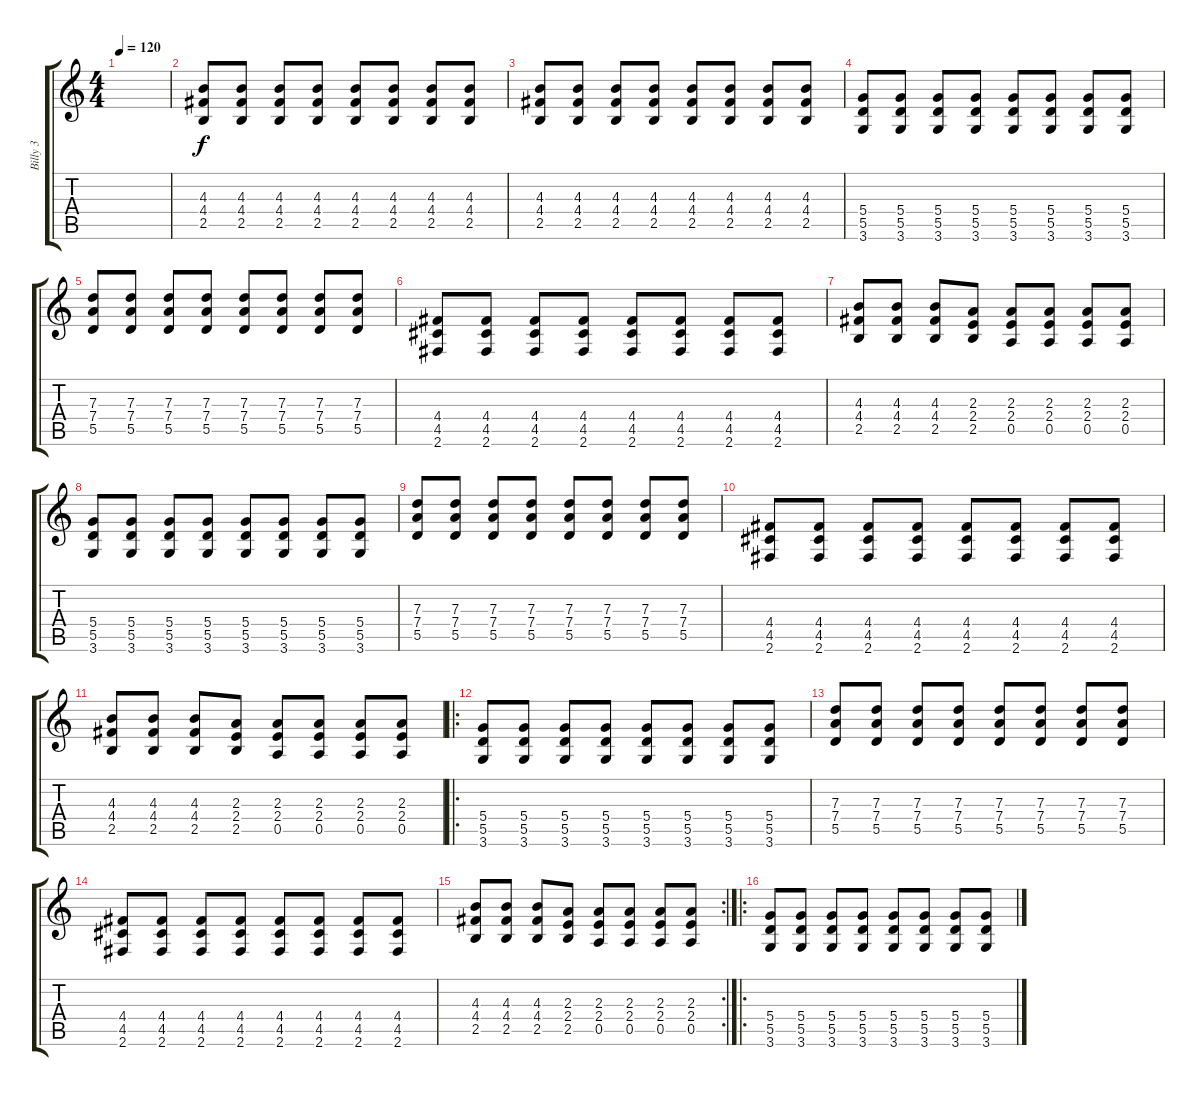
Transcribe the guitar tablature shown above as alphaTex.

\track ("Billy 3" "Billy 3") {instrument acousticguitarsteel}
\staff {score tabs}
\tuning (E4 B3 G3 D3 A2 E2) {hide}
\ts (4 4)
\tempo 120
\clef g2
\ks c
|
(4.3 4.4 2.5).8 (4.3 4.4 2.5).8 (4.3 4.4 2.5).8 (4.3 4.4 2.5).8 (4.3 4.4 2.5).8 (4.3 4.4 2.5).8 (4.3 4.4 2.5).8 (4.3 4.4 2.5).8 |
(4.3 4.4 2.5).8 (4.3 4.4 2.5).8 (4.3 4.4 2.5).8 (4.3 4.4 2.5).8 (4.3 4.4 2.5).8 (4.3 4.4 2.5).8 (4.3 4.4 2.5).8 (4.3 4.4 2.5).8 |
(5.4 5.5 3.6).8 (5.4 5.5 3.6).8 (5.4 5.5 3.6).8 (5.4 5.5 3.6).8 (5.4 5.5 3.6).8 (5.4 5.5 3.6).8 (5.4 5.5 3.6).8 (5.4 5.5 3.6).8 |
(7.3 7.4 5.5).8 (7.3 7.4 5.5).8 (7.3 7.4 5.5).8 (7.3 7.4 5.5).8 (7.3 7.4 5.5).8 (7.3 7.4 5.5).8 (7.3 7.4 5.5).8 (7.3 7.4 5.5).8 |
(4.4 4.5 2.6).8 (4.4 4.5 2.6).8 (4.4 4.5 2.6).8 (4.4 4.5 2.6).8 (4.4 4.5 2.6).8 (4.4 4.5 2.6).8 (4.4 4.5 2.6).8 (4.4 4.5 2.6).8 |
(4.3 4.4 2.5).8 (4.3 4.4 2.5).8 (4.3 4.4 2.5).8 (2.3 2.4 2.5).8 (2.3 2.4 0.5).8 (2.3 2.4 0.5).8 (2.3 2.4 0.5).8 (2.3 2.4 0.5).8 |
(5.4 5.5 3.6).8 (5.4 5.5 3.6).8 (5.4 5.5 3.6).8 (5.4 5.5 3.6).8 (5.4 5.5 3.6).8 (5.4 5.5 3.6).8 (5.4 5.5 3.6).8 (5.4 5.5 3.6).8 |
(7.3 7.4 5.5).8 (7.3 7.4 5.5).8 (7.3 7.4 5.5).8 (7.3 7.4 5.5).8 (7.3 7.4 5.5).8 (7.3 7.4 5.5).8 (7.3 7.4 5.5).8 (7.3 7.4 5.5).8 |
(4.4 4.5 2.6).8 (4.4 4.5 2.6).8 (4.4 4.5 2.6).8 (4.4 4.5 2.6).8 (4.4 4.5 2.6).8 (4.4 4.5 2.6).8 (4.4 4.5 2.6).8 (4.4 4.5 2.6).8 |
(4.3 4.4 2.5).8 (4.3 4.4 2.5).8 (4.3 4.4 2.5).8 (2.3 2.4 2.5).8 (2.3 2.4 0.5).8 (2.3 2.4 0.5).8 (2.3 2.4 0.5).8 (2.3 2.4 0.5).8 |
\ro
(5.4 5.5 3.6).8 (5.4 5.5 3.6).8 (5.4 5.5 3.6).8 (5.4 5.5 3.6).8 (5.4 5.5 3.6).8 (5.4 5.5 3.6).8 (5.4 5.5 3.6).8 (5.4 5.5 3.6).8 |
(7.3 7.4 5.5).8 (7.3 7.4 5.5).8 (7.3 7.4 5.5).8 (7.3 7.4 5.5).8 (7.3 7.4 5.5).8 (7.3 7.4 5.5).8 (7.3 7.4 5.5).8 (7.3 7.4 5.5).8 |
(4.4 4.5 2.6).8 (4.4 4.5 2.6).8 (4.4 4.5 2.6).8 (4.4 4.5 2.6).8 (4.4 4.5 2.6).8 (4.4 4.5 2.6).8 (4.4 4.5 2.6).8 (4.4 4.5 2.6).8 |
\rc 2
(4.3 4.4 2.5).8 (4.3 4.4 2.5).8 (4.3 4.4 2.5).8 (2.3 2.4 2.5).8 (2.3 2.4 0.5).8 (2.3 2.4 0.5).8 (2.3 2.4 0.5).8 (2.3 2.4 0.5).8 |
\ro
(5.4 5.5 3.6).8 (5.4 5.5 3.6).8 (5.4 5.5 3.6).8 (5.4 5.5 3.6).8 (5.4 5.5 3.6).8 (5.4 5.5 3.6).8 (5.4 5.5 3.6).8 (5.4 5.5 3.6).8
